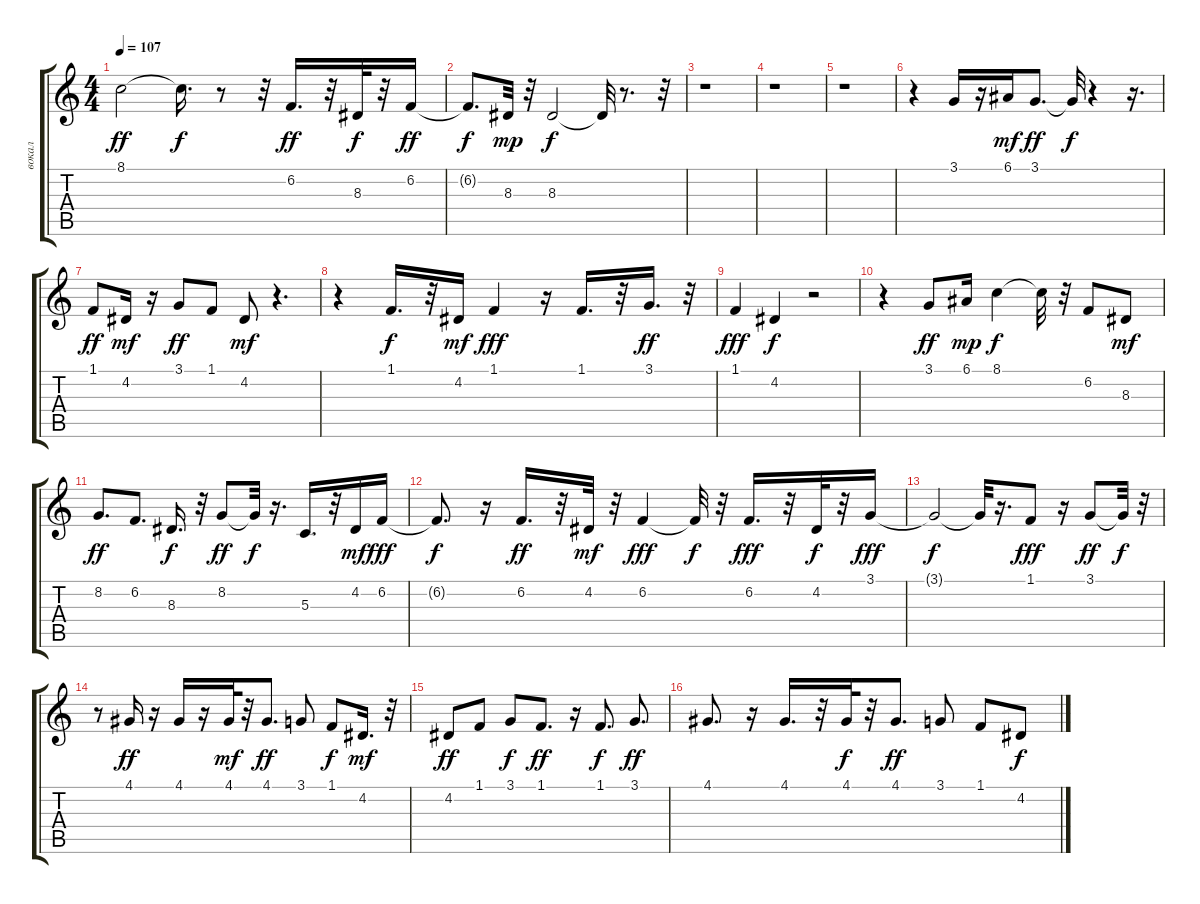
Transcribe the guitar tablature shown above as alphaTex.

\track ("вокал" "вокал") {instrument lead6voice}
\staff {score tabs}
\tuning (E4 B3 G3 D3 A2 E2) {hide}
\ts (4 4)
\tempo 107
\clef g2
\ks c
8.1.2{dy ff} 8.1{t}.16{d dy f} r.8 r.32 6.2.16{d dy ff} r.32 8.3.32{dy f} r.32 6.2.16{dy ff} |
6.2{t}.8{d dy f} 8.3.32{dy mp} r.32 8.3.2{dy f} 8.3{t}.32 r.8{d} r.32 |
r.1 |
r.1 |
r.1 |
r.4 3.1.16 r.16 6.1.16{dy mf} 3.1.8{d dy ff} 3.1{t}.32{dy f} r.4 r.16{d} |
1.1.8{dy ff} 4.2.16{dy mf} r.16 3.1.8{dy ff} 1.1.8 4.2.8{dy mf} r.4{d} |
r.4 1.1.16{d dy f} r.32 4.2.16{dy mf} 1.1.4{dy fff} r.16 1.1.16{d} r.32 3.1.16{d dy ff} r.32 |
1.1.4{dy fff} 4.2.4{dy f} r.2 |
r.4 3.1.8{dy ff} 6.1.16{dy mp} 8.1.4{dy f} 8.1{t}.32 r.32 6.2.8 8.3.8{dy mf} |
8.2.8{d dy ff} 6.2.8{d} 8.3.16{d dy f} r.32 8.2.8{dy ff} 8.2{t}.32{dy f} r.16{d} 5.3.16{d} r.32 4.2.16{dy mf} 6.2.16{dy fff} |
6.2{t}.8{d dy f} r.16 6.2.16{d dy ff} r.32 4.2.32{dy mf} r.32 6.2.4{dy fff} 6.2{t}.32{dy f} r.32 6.2.16{d dy fff} r.32 4.2.32{dy f} r.32 3.1.16{dy fff} |
3.1{t}.2{dy f} 3.1{t}.32 r.16{d} 1.1.8{dy fff} r.16 3.1.8{dy ff} 3.1{t}.32{dy f} r.32 |
r.8 4.1.16{dy ff} r.16 4.1.16 r.16 4.1.32{dy mf} r.32 4.1.8{d dy ff} 3.1.8 1.1.8{dy f} 4.2.16{d dy mf} r.32 |
4.2.8{dy ff} 1.1.8 3.1.8{dy f} 1.1.8{d dy ff} r.16 1.1.8{d dy f} 3.1.8{d dy ff} |
4.1.8{d} r.16 4.1.16{d} r.32 4.1.32{dy f} r.32 4.1.8{d dy ff} 3.1.8 1.1.8 4.2.8{dy f}
